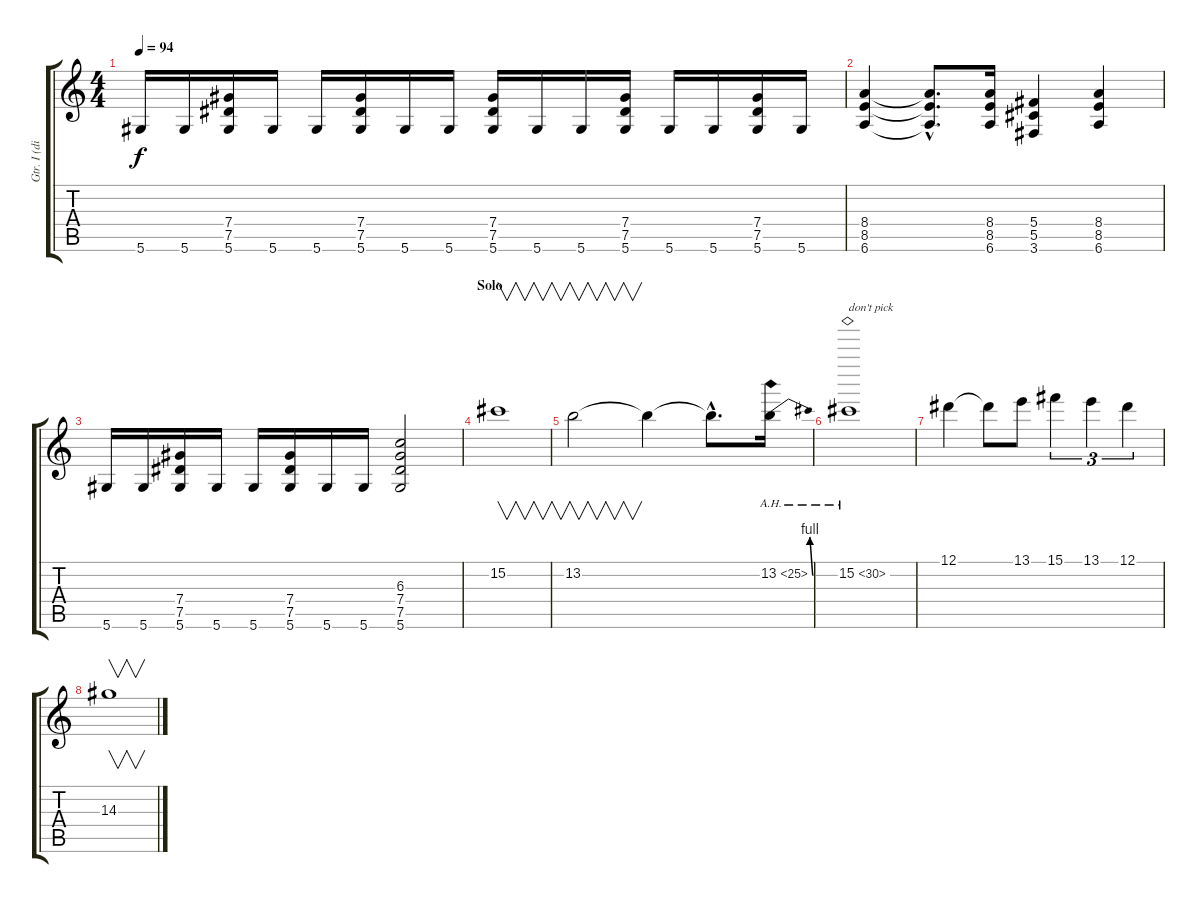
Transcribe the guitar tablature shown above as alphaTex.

\track ("Gtr. I (dist)" "Gtr. I (di") {instrument distortionguitar}
\staff {score tabs}
\tuning (Eb4 Bb3 Gb3 Db3 Ab2 Eb2) {hide}
\ts (4 4)
\tempo 94
\clef g2
\ks c
5.6.16{dy f} 5.6.16 (7.4 7.5 5.6).16 5.6.16 5.6.16 (7.4 7.5 5.6).16 5.6.16 5.6.16 (7.4 7.5 5.6).16 5.6.16 5.6.16 (7.4 7.5 5.6).16 5.6.16 5.6.16 (7.4 7.5 5.6).16 5.6.16 |
(8.4 8.5 6.6).4 (8.4{hac t} 8.5{hac t} 6.6{hac t}).8{d} (8.4 8.5 6.6).16 (5.4 5.5 3.6).4 (8.4 8.5 6.6).4 |
5.6.16 5.6.16 (7.4 7.5 5.6).16 5.6.16 5.6.16 (7.4 7.5 5.6).16 5.6.16 5.6.16 (6.3 7.4 7.5 5.6).2 |
\section ("" "Solo")
15.2.1{v} |
13.2.2{v} 13.2{t}.4 13.2{hac t}.8{d} 13.2{be (bend 0 0 60 4) ah 12}.16 |
15.2{ah 15}.1{txt "don't pick"} |
12.1.4 12.1{t}.8 13.1.8 15.1.4{tu (3 2)} 13.1.4{tu (3 2)} 12.1.4{tu (3 2)} |
14.3.1{v}
